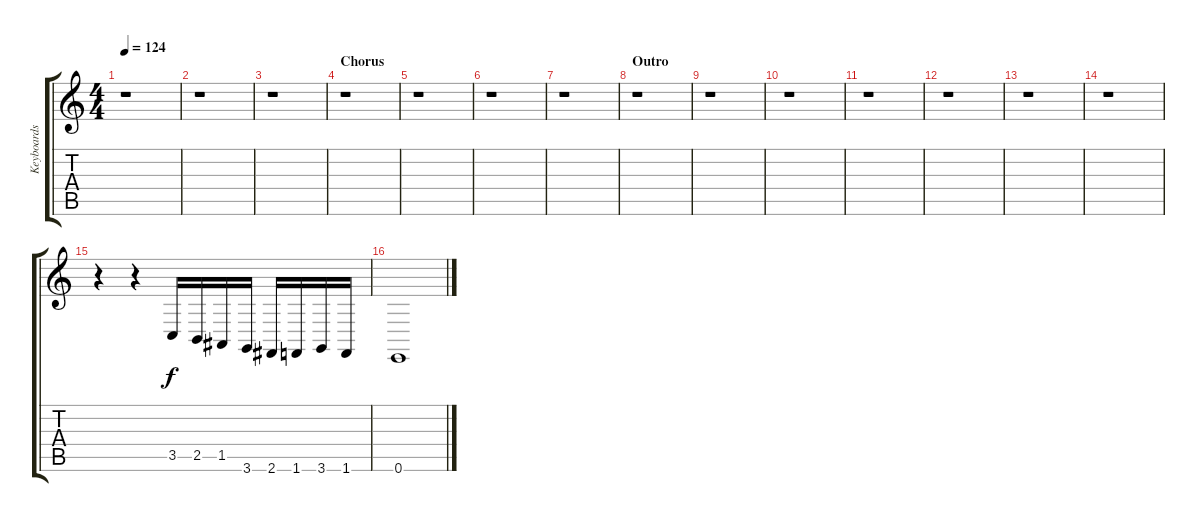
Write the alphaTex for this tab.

\track ("Keyboards" "Keyboards") {instrument stringensemble1}
\staff {score tabs}
\tuning (E4 B3 G3 D3 A2 E2) {hide}
\ts (4 4)
\tempo 124
\clef g2
\ks c
r.1{dy f} |
\section ("" "")
r.1 |
r.1 |
\section ("" "Chorus")
r.1 |
r.1 |
r.1 |
r.1 |
\section ("" "Outro")
r.1 |
r.1 |
r.1 |
r.1 |
r.1 |
r.1 |
r.1 |
r.4 r.4 3.5.16 2.5.16 1.5.16 3.6.16 2.6.16 1.6.16 3.6.16 1.6.16 |
0.6.1
